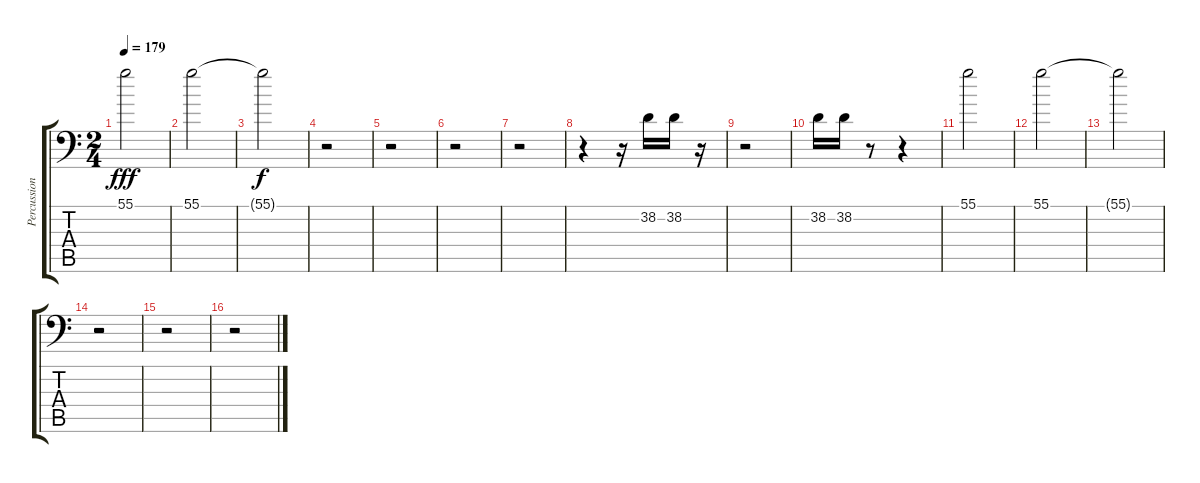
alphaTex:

\track ("Percussions" "Percussion") {instrument acousticgrandpiano}
\staff {score tabs}
\tuning (C-1 C-1 C-1 C-1 C-1 C-1) {hide}
\ts (2 4)
\tempo 179
\clef f4
\ks c
55.1.2{dy fff} |
55.1.2 |
55.1{t}.2{dy f} |
r.2 |
r.2 |
r.2 |
r.2 |
r.4 r.16 38.2.16 38.2.16 r.16 |
r.2 |
38.2.16 38.2.16 r.8 r.4 |
55.1.2 |
55.1.2 |
55.1{t}.2 |
r.2 |
r.2 |
r.2
